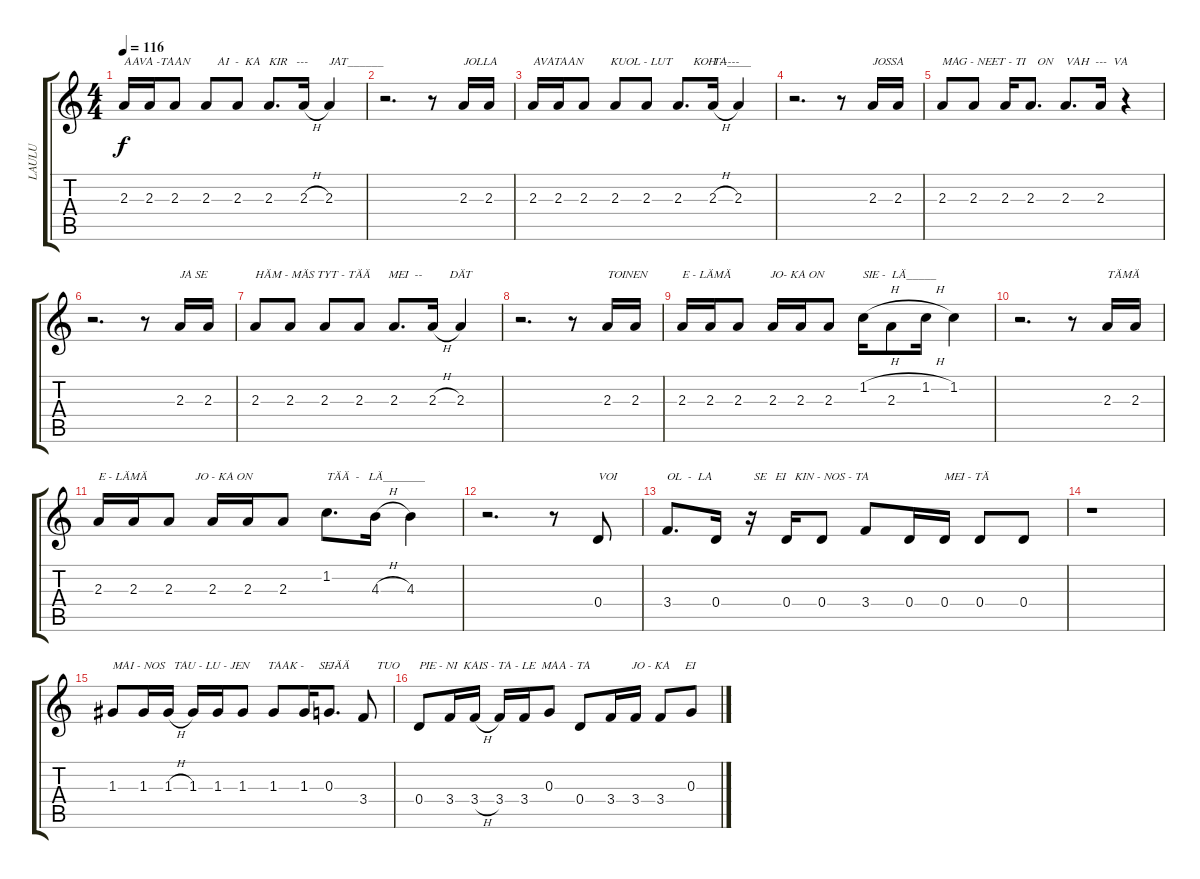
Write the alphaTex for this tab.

\track ("LAULU" "LAULU") {instrument electricguitarjazz}
\staff {score tabs}
\tuning (E4 B3 G3 D3 A2 E2) {hide}
\ts (4 4)
\tempo 116
\clef g2
\ks c
2.3.16{txt "AAVA -TAAN         AI  -  KA" dy f} 2.3.16 2.3.8 2.3.8 2.3.8 2.3.8{d txt "KIR   ---       JAT______"} 2.3{h}.16 2.3.4 |
r.2{d} r.8 2.3.16{txt "JOLLA"} 2.3.16 |
2.3.16{txt "AVATAAN         KUOL - LUT       KOH -----"} 2.3.16 2.3.8 2.3.8 2.3.8 2.3.8{d} 2.3{h}.16{txt "TA____"} 2.3.4 |
r.2{d} r.8 2.3.16{txt "JOSSA"} 2.3.16 |
2.3.8{txt "MAG - NEET - TI    ON"} 2.3.8 2.3.16 2.3.8{d} 2.3.8{d txt "VAH  ---  VA"} 2.3.16 r.4 |
r.2{d} r.8 2.3.16{txt "JA SE"} 2.3.16 |
2.3.8{txt "HÄM - MÄS TYT - TÄÄ      MEI  --         DÄT"} 2.3.8 2.3.8 2.3.8 2.3.8{d} 2.3{h}.16 2.3.4 |
r.2{d} r.8 2.3.16{txt "TOINEN"} 2.3.16 |
2.3.16{txt "E - LÄMÄ             JO- KA ON"} 2.3.16 2.3.8 2.3.16 2.3.16 2.3.8 1.2{h}.16{txt "SIE -  LÄ_____"} 2.3.8 1.2{h}.16 1.2.4 |
r.2{d} r.8 2.3.16{txt "TÄMÄ"} 2.3.16 |
2.3.16{txt "E - LÄMÄ                JO - KA ON"} 2.3.16 2.3.8 2.3.16 2.3.16 2.3.8 1.2.8{d txt "TÄÄ  -   LÄ_______"} 4.3{h}.16 4.3.4 |
r.2{d} r.8 0.4.8{txt "VOI"} |
3.4.8{d txt "OL  -  LA              SE   EI   KIN - NOS - TA"} 0.4.16 r.16 0.4.16 0.4.8 3.4.8 0.4.16 0.4.16{txt "MEI - TÄ"} 0.4.8 0.4.8 |
r.1 |
1.3.8{txt "MAI - NOS   TAU - LU - JEN      TAAK -     SE -"} 1.3.16 1.3{h}.16 1.3.16 1.3.16 1.3.8 1.3.8 1.3.16 0.3.8{d txt "JÄÄ         TUO"} 3.4.8 |
0.4.8{txt "PIE - NI  KAIS - TA - LE  MAA - TA"} 3.4.16 3.4{h}.16 3.4.16 3.4.16 0.3.8 0.4.8 3.4.16{txt "       JO - KA     EI"} 3.4.16 3.4.8 0.3.8
